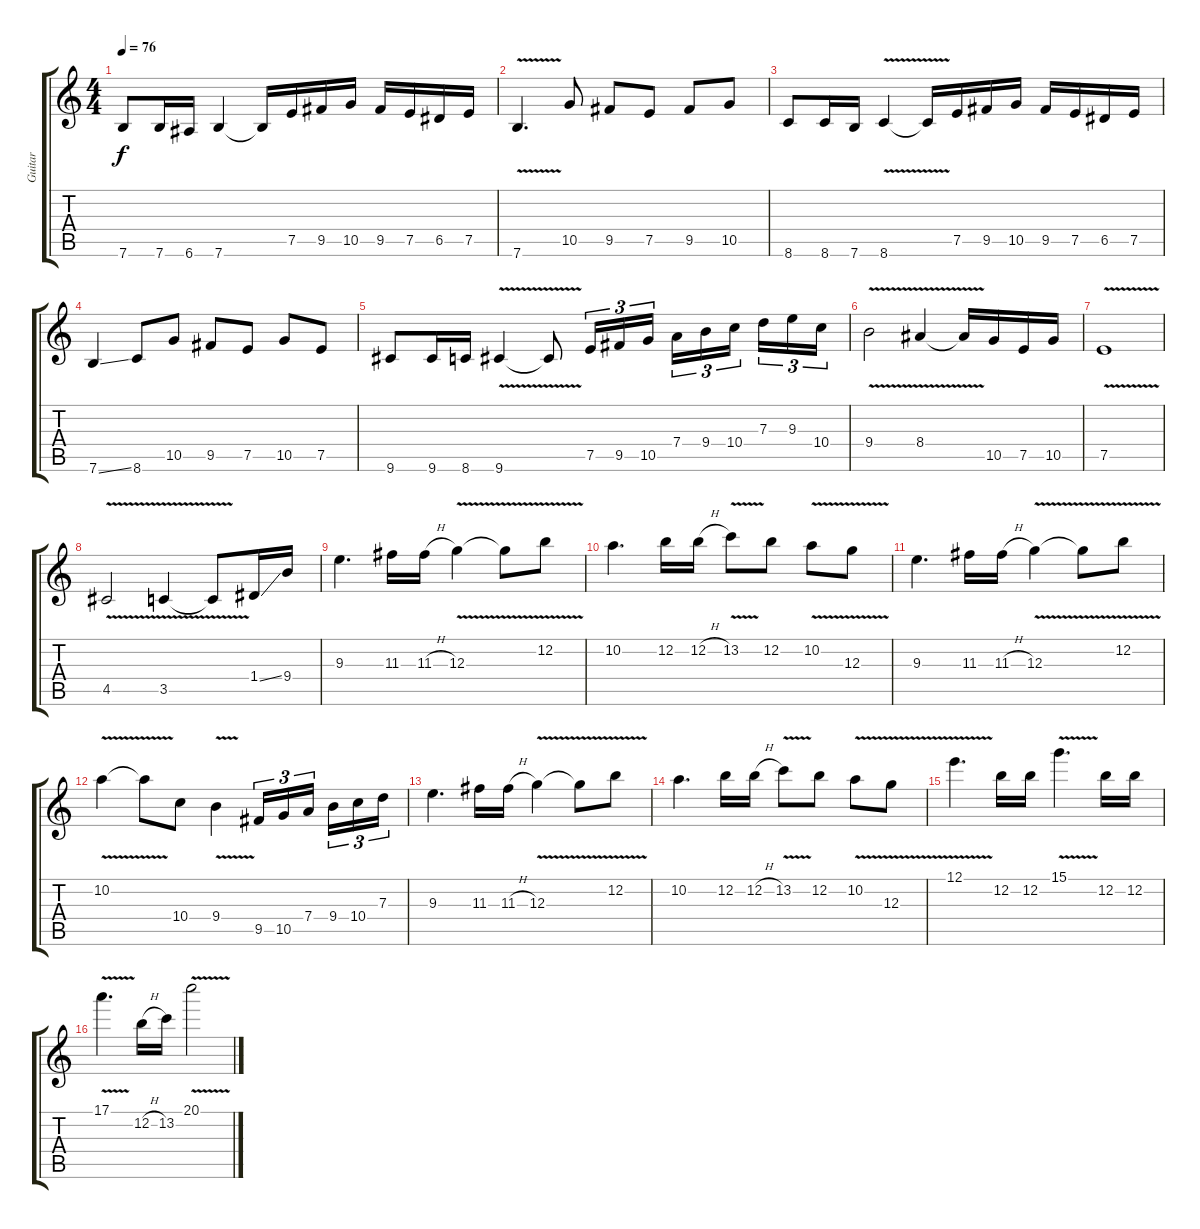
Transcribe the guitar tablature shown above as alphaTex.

\track ("Guitar" "Guitar") {instrument distortionguitar}
\staff {score tabs}
\tuning (E4 B3 G3 D3 A2 E2) {hide}
\ts (4 4)
\tempo 76
\clef g2
\ks c
7.6.8{dy f} 7.6.16 6.6.16 7.6.4 7.6{t}.16 7.5.16 9.5.16 10.5.16 9.5.16 7.5.16 6.5.16 7.5.16 |
7.6{v}.4{d} 10.5.8 9.5.8 7.5.8 9.5.8 10.5.8 |
8.6.8 8.6.16 7.6.16 8.6{v}.4 8.6{t}.16 7.5.16 9.5.16 10.5.16 9.5.16 7.5.16 6.5.16 7.5.16 |
7.6{ss}.4 8.6.8 10.5.8 9.5.8 7.5.8 10.5.8 7.5.8 |
9.6.8 9.6.16 8.6.16 9.6{v}.4 9.6{t}.8 7.5.16{tu (3 2)} 9.5.16{tu (3 2)} 10.5.16{tu (3 2)} 7.4.16{tu (3 2)} 9.4.16{tu (3 2)} 10.4.16{tu (3 2)} 7.3.16{tu (3 2)} 9.3.16{tu (3 2)} 10.4.16{tu (3 2)} |
9.4{v}.2 8.4{v}.4 8.4{t}.16 10.5.16 7.5.16 10.5.16 |
7.5{v}.1 |
4.5{v}.2 3.5{v}.4 3.5{t}.8 1.4{ss}.16 9.4.16 |
9.3.4{d} 11.3.16 11.3{h}.16 12.3{v}.4 12.3{t}.8 12.2{v}.8 |
10.2.4{d} 12.2.16 12.2{h}.16 13.2{v}.8 12.2.8 10.2{v}.8 12.3{v}.8 |
9.3.4{d} 11.3.16 11.3{h}.16 12.3{v}.4 12.3{t}.8 12.2{v}.8 |
10.2{v}.4 10.2{t}.8 10.4.8 9.4{v}.4 9.5.16{tu (3 2)} 10.5.16{tu (3 2)} 7.4.16{tu (3 2)} 9.4.16{tu (3 2)} 10.4.16{tu (3 2)} 7.3.16{tu (3 2)} |
9.3.4{d} 11.3.16 11.3{h}.16 12.3{v}.4 12.3{t}.8 12.2{v}.8 |
10.2.4{d} 12.2.16 12.2{h}.16 13.2{v}.8 12.2.8 10.2{v}.8 12.3{v}.8 |
12.1{v}.4{d} 12.2.16 12.2.16 15.1{v}.4{d} 12.2.16 12.2.16 |
17.1{v}.4{d} 12.2{h}.16 13.2.16 20.1{v}.2
